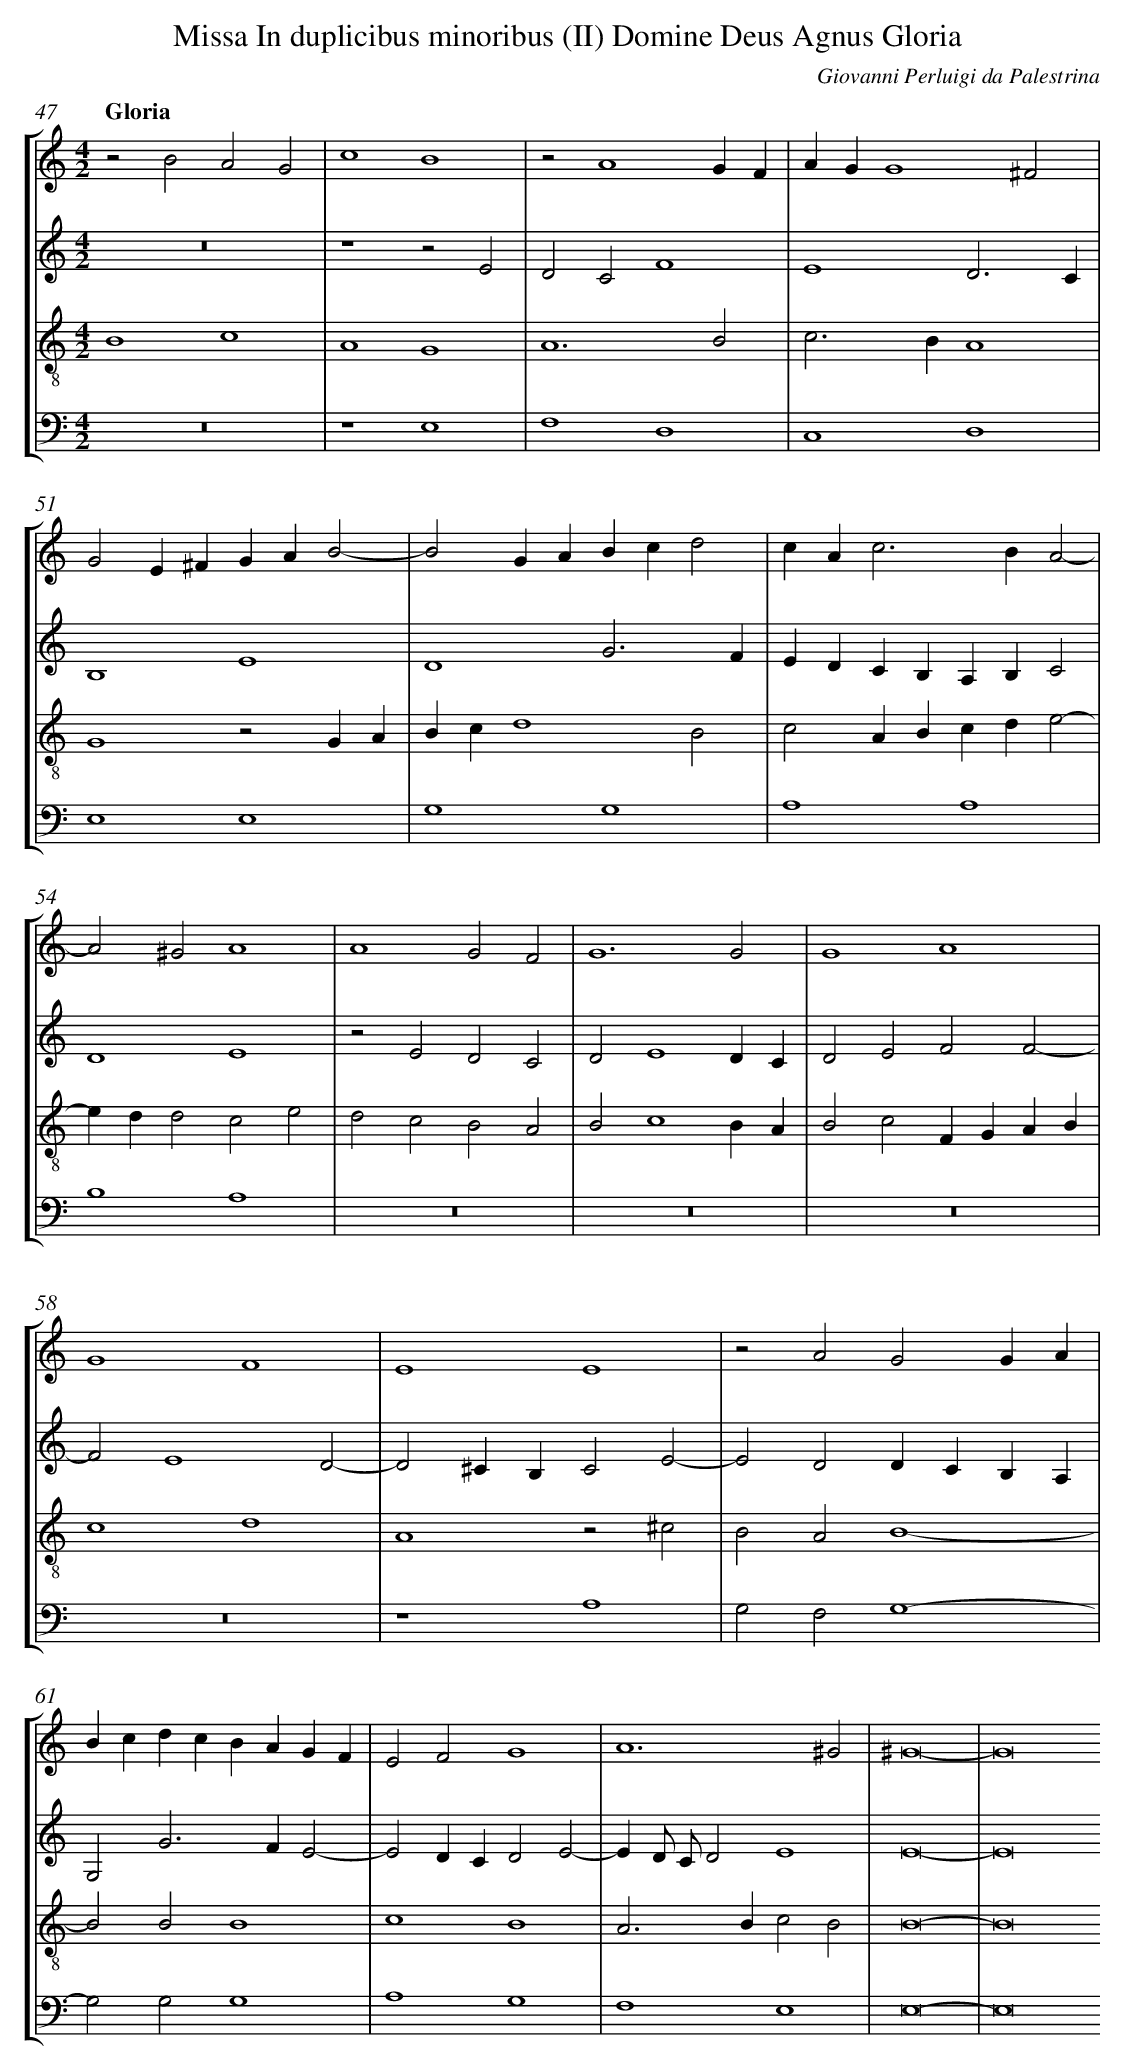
X:1
T: Missa In duplicibus minoribus (II) Domine Deus Agnus Gloria
C: Giovanni Perluigi da Palestrina
L: 1/4
M: 4/2
Q: "Gloria"
%%staves [1 2 3 4]
V: 1 clef=treble
V: 2 clef=treble
V: 3 clef=treble-8
V: 4 clef=bass
K: C
[V:1] z2B2A2G2 |
[V:2] z8 |
[V:3] B4c4 |
[V:4] z8 |
[V:1] c4B4 |
[V:2] z4z2E2 |
[V:3] A4G4 |
[V:4] z4E,4 |
[V:1] z2A4GF |
[V:2] D2C2F4 |
[V:3] A6B2 |
[V:4] F,4D,4 |
[V:1] AGG4^F2 |
[V:2] E4D3C |
[V:3] c2>B2A4 |
[V:4] C,4D,4 |
[V:1] G2E^FGAB2- |
[V:2] B,4E4 |
[V:3] G4z2GA |
[V:4] E,4E,4 |
[V:1] B2GABcd2 |
[V:2] D4G3F |
[V:3] Bcd4B2 |
[V:4] G,4G,4 |
[V:1] cA2<c2BA2- |
[V:2] EDCB,A,B,C2 |
[V:3] c2ABcde2- |
[V:4] A,4A,4 |
[V:1] A2^G2A4 |
[V:2] D4E4 |
[V:3] edd2c2e2 |
[V:4] B,4A,4 |
[V:1] A4G2F2 |
[V:2] z2E2D2C2 |
[V:3] d2c2B2A2 |
[V:4] z8 |
[V:1] G6G2 |
[V:2] D2E4DC |
[V:3] B2c4BA |
[V:4] z8 |
[V:1] G4A4 |
[V:2] D2E2F2F2- |
[V:3] B2c2FGAB |
[V:4] z8 |
[V:1] G4F4 |
[V:2] F2E4D2- |
[V:3] c4d4 |
[V:4] z8 |
[V:1] E4E4 |
[V:2] D2^CB,C2E2- |
[V:3] A4z2^c2 |
[V:4] z4A,4 |
[V:1] z2A2G2GA |
[V:2] E2D2DCB,A, |
[V:3] B2A2B4- |
[V:4] G,2F,2G,4- |
[V:1] BcdcBAGF |
[V:2] G,2G2>F2E2- |
[V:3] B2B2B4 |
[V:4] G,2G,2G,4 |
[V:1] E2F2G4 |
[V:2] E2DCD2E2- |
[V:3] c4B4 |
[V:4] A,4G,4 |
[V:1] A6^G2 |
[V:2] ED/ C/D2E4 |
[V:3] A2>B2c2B2 |
[V:4] F,4E,4 |
[V:1] ^G8- |
[V:2] E8- |
[V:3] B8- |
[V:4] E,8- |
[V:1] G8
[V:2] E8
[V:3] B8
[V:4] E,8
